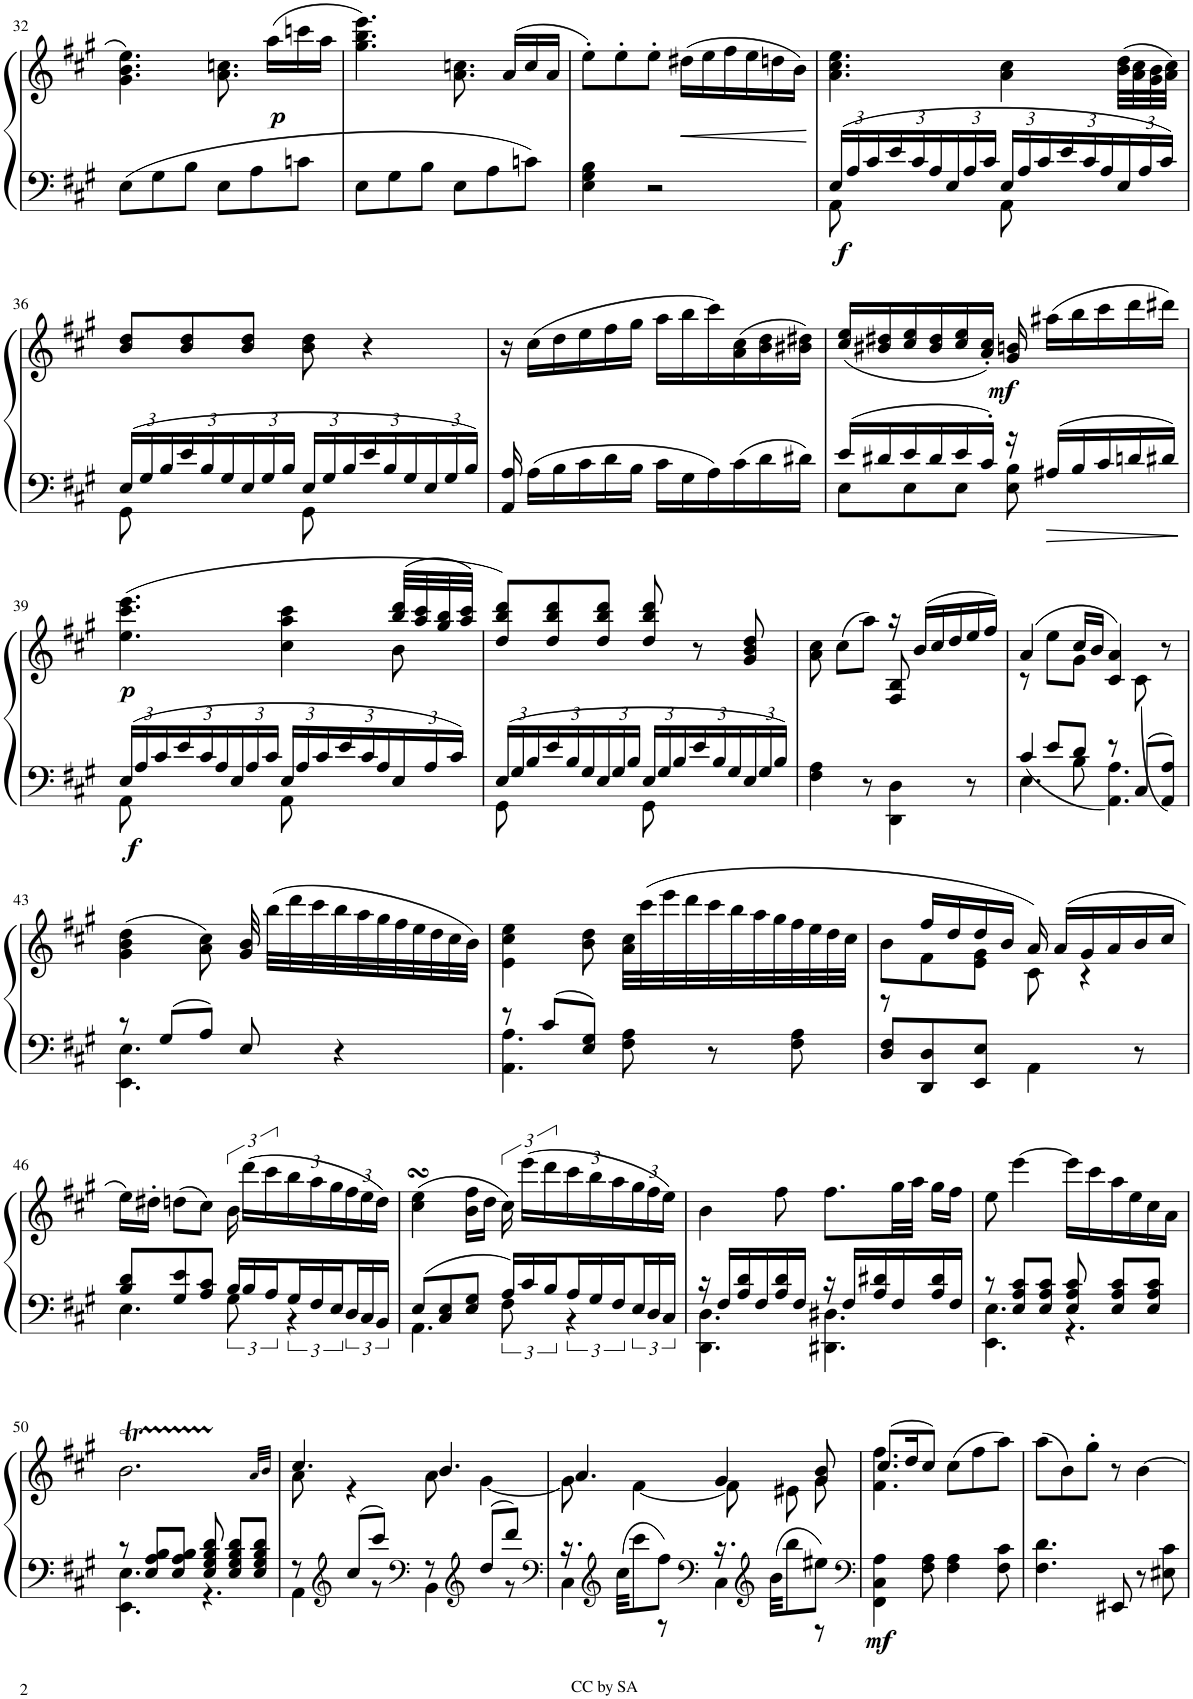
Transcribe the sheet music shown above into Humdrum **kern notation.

**kern	**kern	**dynam
*part1	*part1	*part1
*staff2	*staff1	*staff1/2
*I"Piano	*	*
*I'Pno	*	*
!!LO:PB:g=z
*clefF4	*clefG2	*
*k[f#c#g#]	*k[f#c#g#]	*
*M6/8	*M6/8	*
=32	=32	=32
8E\L	4.g#\ 4.b\ 4.ee\	.
8G#\	.	.
8B\J	.	.
8E\L	8.a\ 8.ccn\	.
8A\	.	.
!	!	!LO:DY:b
.	(16aa\LL	p
8cn\J	16cccn\	.
.	16aa\JJ	.
=33	=33	=33
8E\L	4.gg#\ 4.bb\ 4.eee\)	.
8G#\	.	.
8B\J	.	.
8E\L	8.a\ 8.ccn\	.
8A\	.	.
.	(16a/LL	.
8cn\J	16cc/	.
.	16a/JJ	.
=34	=34	=34
4E\ 4G#\ 4B\	8ee'\L)	.
.	8ee'\	.
2r	8ee'\J	.
!	!	!LO:HP:b
.	(16dd#X\LL	<
.	16ee\	.
.	16ff#\	.
.	16ee\	.
.	16ddn\	.
.	16b\JJ)	.
.	.	[
=35	=35	=35
*Xbrackettup	*	*
*^	*	*
!	!	!	!LO:DY:b=2
24E/LL	8AA\	4.a\ 4.cc#\ 4.ee\	f
24A/	.	.	.
24c#/	.	.	.
24e/	4ryy	.	.
24c#/	.	.	.
24A/	.	.	.
24E/	.	.	.
24A/	.	.	.
24c#/JJ	.	.	.
24E/LL	8AA\	4a\ 4cc#\	.
24A/	.	.	.
24c#/	.	.	.
24e/	4ryy	.	.
24c#/	.	.	.
24A/	.	.	.
24E/	.	(32b\ 32dd\LLL	.
.	.	32a\ 32cc#\	.
24A/	.	.	.
.	.	32g#\ 32b\	.
24c#/JJ	.	.	.
.	.	32a\ 32cc#\JJJ)	.
!!LO:LB:g=z
=36	=36	=36	=36
24E/LL	8GG#\	8b/ 8dd/L	.
24G#/	.	.	.
24B/	.	.	.
24e/	4ryy	8b/ 8dd/	.
24B/	.	.	.
24G#/	.	.	.
24E/	.	8b/ 8dd/J	.
24G#/	.	.	.
24B/JJ	.	.	.
24E/LL	8GG#\	8b\ 8dd\	.
24G#/	.	.	.
24B/	.	.	.
24e/	4ryy	4r	.
24B/	.	.	.
24G#/	.	.	.
24E/	.	.	.
24G#/	.	.	.
24B/JJ	.	.	.
*v	*v	*	*
=37	=37	=37
16AA/ 16A/	16r	.
16A\LL	(16cc#\LL	.
16B\	16dd\	.
16c#\	16ee\	.
16d\	16ff#\	.
16B\JJ	16gg#\JJ	.
16c#\LL	16aa\LL	.
16G#\	16bb\	.
16A\	16ccc#\)	.
16c#\	(16a\ 16cc#\	.
16d\	16b\ 16dd\	.
16d#X\JJ	16b#X\ 16dd#X\JJ)	.
=38	=38	=38
*^	*	*
16e/LL	8E\L	(16cc#/ 16ee/LL	.
16d#X/	.	16b#X/ 16dd#X/	.
16e/	8E\	16cc#/ 16ee/	.
16d#/	.	16b#/ 16dd#/	.
16e/	8E\J	16cc#/ 16ee/	.
16c#'/JJ	.	16a/' 16cc#/'JJ)	.
!	!	!	!LO:DY:b
16r	8E\ 8B\	16g#/ 16bn/	mf
16A#X/LL	.	(16aa#X\LL	.
16B/	4ryy	16bb\	.
16c#/	.	16ccc#\	.
16dn/	.	16ddd\	.
16d#X/JJ	.	16ddd#X\JJ)	.
!!LO:LB:g=z
=39	=39	=39	=39
*	*	*^	*
!	!	!	!	!LO:DY:b=2
!	!	!	!	!LO:DY:n=1:b
24E/LL	8AA\	(4.ee\ 4.ccc#\ 4.eee\	8ryy	f p
24A/	.	.	.	.
24c#/	.	.	.	.
*	*	*v	*v	*
24e/	4ryy	.	.
24c#/	.	.	.
24A/	.	.	.
24E/	.	.	.
24A/	.	.	.
24c#/JJ	.	.	.
24E/LL	8AA\	4cc#\ 4aa\ 4ccc#\	.
24A/	.	.	.
24c#/	.	.	.
24e/	4ryy	.	.
24c#/	.	.	.
24A/	.	.	.
*	*	*^	*
24E/	.	(32bb/ 32ddd/LLL	8b\	.
.	.	32aa/ 32ccc#/	.	.
24A/	.	.	.	.
.	.	32gg#/ 32bb/	.	.
24c#/JJ	.	.	.	.
.	.	32aa/ 32ccc#/JJJ)	.	.
*	*	*v	*v	*
=40	=40	=40	=40
24E/LL	8GG#\	8dd/ 8bb/ 8ddd/L)	.
24G#/	.	.	.
24B/	.	.	.
24e/	4ryy	8dd/ 8bb/ 8ddd/	.
24B/	.	.	.
24G#/	.	.	.
24E/	.	8dd/ 8bb/ 8ddd/J	.
24G#/	.	.	.
24B/JJ	.	.	.
24E/LL	8GG#\	8dd/ 8bb/ 8ddd/	.
24G#/	.	.	.
24B/	.	.	.
24e/	4ryy	8r	.
24B/	.	.	.
24G#/	.	.	.
24E/	.	8g#/ 8b/ 8dd/	.
24G#/	.	.	.
24B/JJ	.	.	.
*v	*v	*	*
=41	=41	=41
*	*^	*
4F#\ 4A\	8a\ 8cc#\	4.ryy	.
.	(8cc#\L	.	.
8r	8aa\J)	.	.
4DD\ 4D\	16r	8F#/ 8B/	.
.	(16b/LL	.	.
.	16cc#/	4ryy	.
.	16dd/	.	.
8r	16ee/	.	.
.	16ff#/JJ)	.	.
=42	=42	=42	=42
*^	*	*	*
*	*^	*	*	*
4c#/	4.E\	8ryy	(4a/	8r	.
.	.	8e/L	.	8ee\L	.
8B\	.	8d/J	16cc#/LL	8g#\J	.
.	.	.	16b/JJ	.	.
8r	4.AA\ 4.A\	4.ryy	4c#/ 4a/)	8ryy	.
8C#/L	.	.	.	(8c#\	.
8AA/ 8A/J)	.	.	8r	8ryy	.
*	*v	*v	*	*	*
*	*	*v	*v	*
!!LO:LB:g=z
=43	=43	=43	=43
8r	4.EE\ 4.E\	(4g#\ 4b\ 4dd\	.
8G#/L	.	.	.
8A/J	.	8a\ 8cc#\)	.
8E/	4.ryy	32g#/ 32b/	.
.	.	(32bb\LLL	.
.	.	32ddd\	.
.	.	32ccc#\	.
4r	.	32bb\	.
.	.	32aa\	.
.	.	32gg#\	.
.	.	32ff#\	.
.	.	32ee\	.
.	.	32dd\	.
.	.	32cc#\	.
.	.	32b\JJJ)	.
=44	=44	=44	=44
8r	4.AA\ 4.A\	4e\ 4cc#\ 4ee\	.
8c#/L	.	.	.
8E/ 8G#/J	.	8b\ 8dd\	.
8F#\ 8A\	4.ryy	32a\ 32cc#\LLL	.
.	.	(32ccc#\	.
.	.	32eee\	.
.	.	32ddd\	.
8r	.	32ccc#\	.
.	.	32bb\	.
.	.	32aa\	.
.	.	32gg#\	.
8F#\ 8A\	.	32ff#\	.
.	.	32ee\	.
.	.	32dd\	.
.	.	32cc#\JJJ	.
*v	*v	*	*
=45	=45	=45
*	*^	*
8D/ 8F#/L	8b\L	8r	.
8DD/ 8D/	8f#\	16ff#/LL	.
.	.	16dd/	.
8EE/ 8E/J	8e\ 8g#\J	16dd/	.
.	.	16b/JJ	.
4AA\	16a/)	8c#\	.
.	(16a/LL	.	.
.	16g#/	4r	.
.	16a/	.	.
8r	16b/	.	.
.	16cc#/JJ	.	.
*	*v	*v	*
!!LO:LB:g=z
=46	=46	=46
*^	*	*
8B/ 8d/L	4.E\	16ee\LL)	.
.	.	16dd#X'\JJ	.
8G#/ 8e/	.	(8ddn\L	.
8A/ 8c#/J	.	8cc#\J)	.
*brackettup	*	*	*
24B/LL	8G#\	24b\	.
24B/	.	(24ddd\LL	.
24A/	.	24ccc#\	.
*	*	*Xbrackettup	*
24G#/	4r	24bb\	.
24F#/	.	24aa\	.
24E/	.	24gg#\	.
24D/	.	24ff#\	.
24C#/	.	24ee\	.
24BB/JJ	.	24dd\JJ)	.
=47	=47	=47	=47
8E/L	4.AA\	(4cc#\sSSs 4ee\sSSs	.
8C#/ 8E/	.	.	.
8E/ 8G#/J	.	16b\ 16ff#\LL	.
.	.	16dd\JJ	.
*	*	*brackettup	*
24A/LL	8F#\	24cc#\)	.
24c#/	.	(24eee\LL	.
24B/	.	24ddd\	.
*	*	*Xbrackettup	*
24A/	4r	24ccc#\	.
24G#/	.	24bb\	.
24F#/	.	24aa\	.
24E/	.	24gg#\	.
24D/	.	24ff#\	.
24C#/JJ	.	24ee\JJ)	.
=48	=48	=48	=48
16r	4.DD\ 4.D\	4b\	.
16F#/LL	.	.	.
16A/ 16d/	.	.	.
16F#/	.	.	.
16A/ 16d/	.	8ff#\	.
16F#/JJ	.	.	.
16r	4.DD#X\ 4.D#X\	8.ff#\L	.
16F#/LL	.	.	.
16A/ 16d#X/	.	.	.
16F#/	.	32gg#\LL	.
.	.	32aa\JJJ	.
16A/ 16d#/	.	16gg#\LL	.
16F#/JJ	.	16ff#\JJ	.
=49	=49	=49	=49
8r	4.EE\ 4.E\	8ee\	.
8E/ 8A/ 8c#/L	.	[4eee\	.
8E/ 8A/ 8c#/J	.	.	.
8E/ 8A/ 8c#/	4.r	16eee\LL]	.
.	.	16ccc#\	.
8E/ 8A/ 8c#/L	.	16aa\	.
.	.	16ee\	.
8E/ 8A/ 8c#/J	.	16cc#\	.
.	.	16a\JJ	.
!!LO:LB:g=z
=50	=50	=50	=50
8r	4.EE\ 4.E\	2.bT\	.
8E/ 8A/ 8B/L	.	.	.
8E/ 8A/ 8B/J	.	.	.
8E/ 8G#/ 8B/ 8d/	4.r	.	.
8E/ 8G#/ 8B/ 8d/L	.	.	.
8E/ 8G#/ 8B/ 8d/J	.	.	.
.	.	32qa/LLL	.
.	.	32qb/JJJ	.
=51	=51	=51	=51
*	*	*^	*
8r	4AA\	4.cc#/	8a\	.
*clefG2	*	*	*	*
8cc#/L	.	.	4r	.
8ccc#/J	8r	.	.	.
*clefF4	*	*	*	*
8r	4BB\	4.b/	8a\	.
*clefG2	*	*	*	*
8dd/L	.	.	[4g#\	.
8ddd/J	8r	.	.	.
=52	=52	=52	=52	=52
*clefF4	*	*	*	*
16.r	4C#\	4.a/	8g#\]	.
*clefG2	*	*	*	*
32cc#\KKL	.	.	.	.
8ccc#\	.	.	[4f#\	.
8ff#\J	8r	.	.	.
*clefF4	*	*	*	*
16.r	4C#\	4g#/	8f#\]	.
*clefG2	*	*	*	*
32b\KKL	.	.	.	.
8bb\	.	.	8e#X\	.
8ee#X\J	8r	8g#/ 8b/	8g#\	.
*v	*v	*	*	*
=53	=53	=53	=53
*clefF4	*	*	*
*^	*	*	*
!	!	!	!	!LO:DY:b=2
*v	*v	*	*	*
4FF#\ 4C#\ 4A\	(8.cc#/L	4.f#\ 4.ff#\	mf
.	16dd/K	.	.
8F#\ 8A\	8cc#/J)	.	.
4F#\ 4A\	(8cc#\L	4.ryy	.
.	8ff#\	.	.
8F#\ 8c#\	8aa\J)	.	.
*	*v	*v	*
=54	=54	=54
4.F#\ 4.d\	(8aa\L	.
.	8b\)	.
.	8gg#'>\J	.
8EE#X/	8r	.
8r	[4b\	.
8E#X\ 8c#\	.	.
=	=	=
*-	*-	*-
